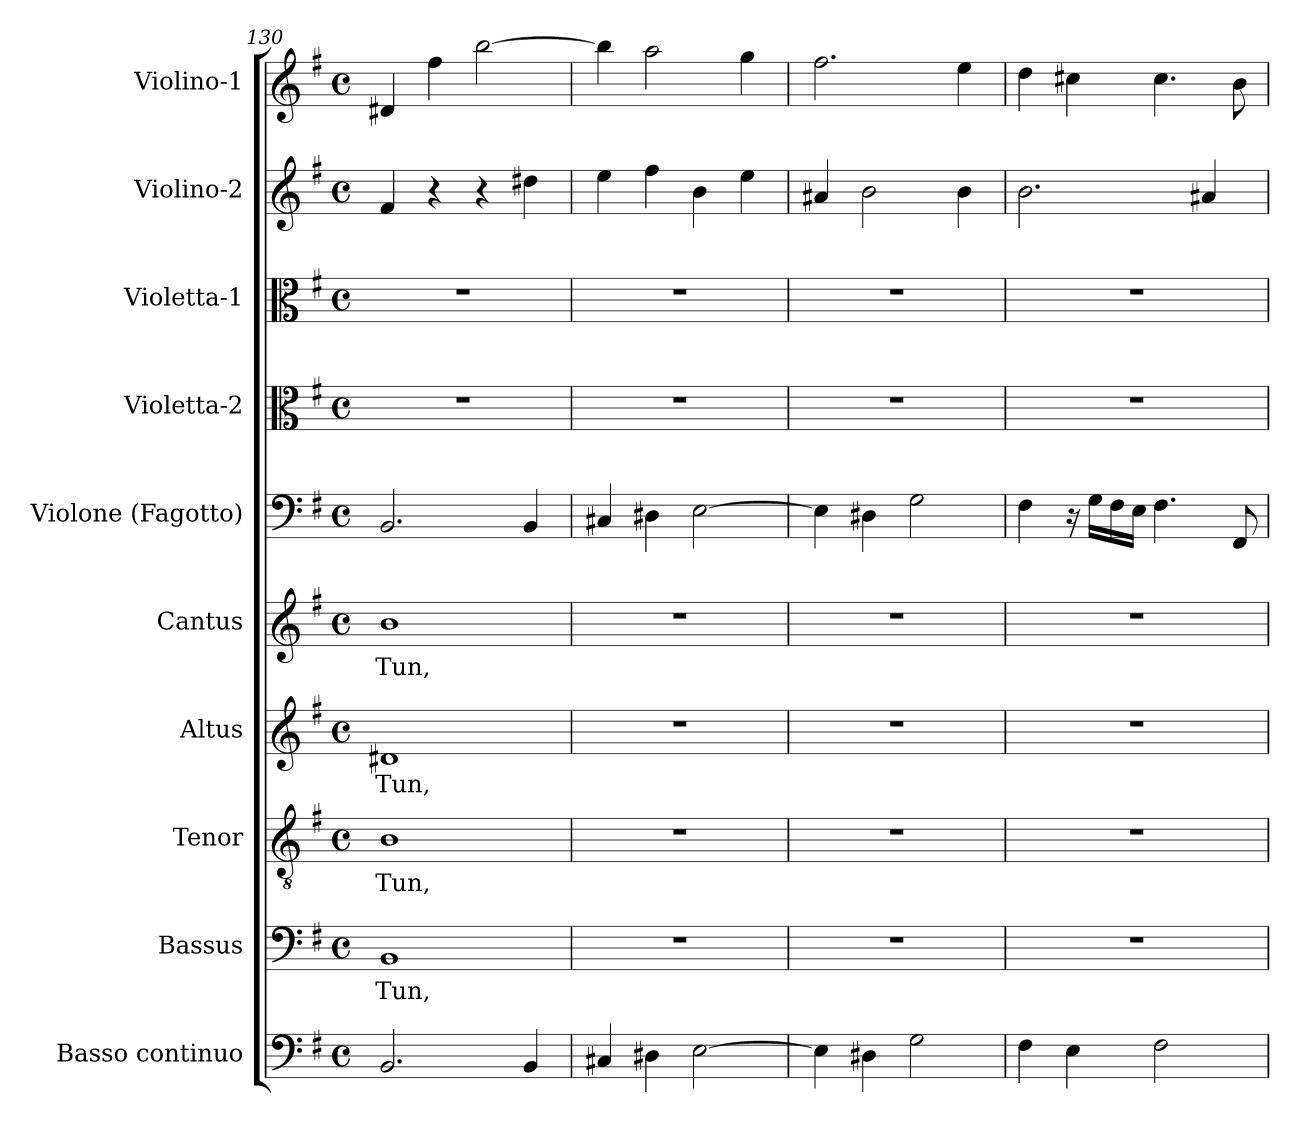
**kern	**kern	**text	**kern	**text	**kern	**text	**kern	**text	**kern	**kern	**kern	**kern	**kern
*part10	*part9	*part9	*part8	*part8	*part7	*part7	*part6	*part6	*part5	*part4	*part3	*part2	*part1
*staff10	*staff9	*staff9	*staff8	*staff8	*staff7	*staff7	*staff6	*staff6	*staff5	*staff4	*staff3	*staff2	*staff1
*I"Basso continuo	*I"Bassus	*	*I"Tenor	*	*I"Altus	*	*I"Cantus	*	*I"Violone (Fagotto)	*I"Violetta-2	*I"Violetta-1	*I"Violino-2	*I"Violino-1
*I'BC2	*I'B	*	*I'T	*	*I'A	*	*I'C	*	*I'Vn	*I'Va2	*I'Va1	*I'Vi2	*I'Vi1
*clefF4	*clefF4	*	*clefGv2	*	*clefG2	*	*clefG2	*	*clefF4	*clefC3	*clefC3	*clefG2	*clefG2
*k[f#]	*k[f#]	*	*k[f#]	*	*k[f#]	*	*k[f#]	*	*k[f#]	*k[f#]	*k[f#]	*k[f#]	*k[f#]
*G:	*G:	*	*G:	*	*G:	*	*G:	*	*G:	*G:	*G:	*G:	*G:
*M4/4	*M4/4	*	*M4/4	*	*M4/4	*	*M4/4	*	*M4/4	*M4/4	*M4/4	*M4/4	*M4/4
*met(c)	*met(c)	*	*met(c)	*	*met(c)	*	*met(c)	*	*met(c)	*met(c)	*met(c)	*met(c)	*met(c)
=130	=130	=130	=130	=130	=130	=130	=130	=130	=130	=130	=130	=130	=130
!	!	!LO:LY:b	!	!	!	!	!	!	!	!	!	!	!
!	!	!	!	!LO:LY:b	!	!	!	!	!	!	!	!	!
!	!	!	!	!	!	!LO:LY:b	!	!	!	!	!	!	!
!	!	!	!	!	!	!	!	!LO:LY:b	!	!	!	!	!
2.BB/	1BB	Tun,	1B	Tun,	1d#X	Tun,	1b	Tun,	2.BB/	1r	1r	4f#/	4d#X/
.	.	.	.	.	.	.	.	.	.	.	.	4r	4ff#\
.	.	.	.	.	.	.	.	.	.	.	.	4r	[>2bb\
4BB/	.	.	.	.	.	.	.	.	4BB/	.	.	4dd#X\	.
=131	=131	=131	=131	=131	=131	=131	=131	=131	=131	=131	=131	=131	=131
4C#X/	1r	.	1r	.	1r	.	1r	.	4C#X/	1r	1r	4ee\	4bb\]
4D#X\	.	.	.	.	.	.	.	.	4D#X\	.	.	4ff#\	2aa\
[>2E\	.	.	.	.	.	.	.	.	[>2E\	.	.	4b\	.
.	.	.	.	.	.	.	.	.	.	.	.	4ee\	4gg\
!!LO:PB:g=z
=132	=132	=132	=132	=132	=132	=132	=132	=132	=132	=132	=132	=132	=132
4E\]	1r	.	1r	.	1r	.	1r	.	4E\]	1r	1r	4a#X/	2.ff#\
4D#X\	.	.	.	.	.	.	.	.	4D#X\	.	.	2b\	.
2G\	.	.	.	.	.	.	.	.	2G\	.	.	.	.
.	.	.	.	.	.	.	.	.	.	.	.	4b\	4ee\
=133	=133	=133	=133	=133	=133	=133	=133	=133	=133	=133	=133	=133	=133
4F#\	1r	.	1r	.	1r	.	1r	.	4F#\	1r	1r	2.b\	4dd\
4E\	.	.	.	.	.	.	.	.	16r	.	.	.	4cc#X\
.	.	.	.	.	.	.	.	.	16G\LL	.	.	.	.
.	.	.	.	.	.	.	.	.	16F#\	.	.	.	.
.	.	.	.	.	.	.	.	.	16E\JJ	.	.	.	.
2F#\	.	.	.	.	.	.	.	.	4.F#\	.	.	.	4.cc#\
.	.	.	.	.	.	.	.	.	.	.	.	4a#X/	.
.	.	.	.	.	.	.	.	.	8FF#/	.	.	.	8b\
=	=	=	=	=	=	=	=	=	=	=	=	=	=
*-	*-	*-	*-	*-	*-	*-	*-	*-	*-	*-	*-	*-	*-
